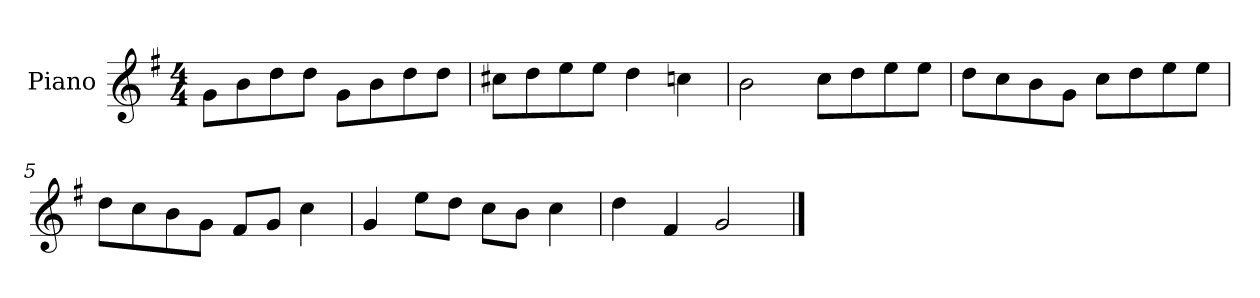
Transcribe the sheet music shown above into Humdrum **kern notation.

**kern
*part1
*staff1
*I"Piano
*I'P-no
*clefG2
*k[f#]
*M4/4
*MM90
=1
8g\L
8b\
8dd\
8dd\J
8g\L
8b\
8dd\
8dd\J
=2
8cc#X\L
8dd\
8ee\
8ee\J
4dd\
4ccn\
=3
2b\
8cc\L
8dd\
8ee\
8ee\J
=4
8dd\L
8cc\
8b\
8g\J
8cc\L
8dd\
8ee\
8ee\J
=5
8dd\L
8cc\
8b\
8g\J
8f#/L
8g/J
4cc\
!!LO:LB:g=z
=6
4g/
8ee\L
8dd\J
8cc\L
8b\J
4cc\
=7
4dd\
4f#/
2g/
==
*-
